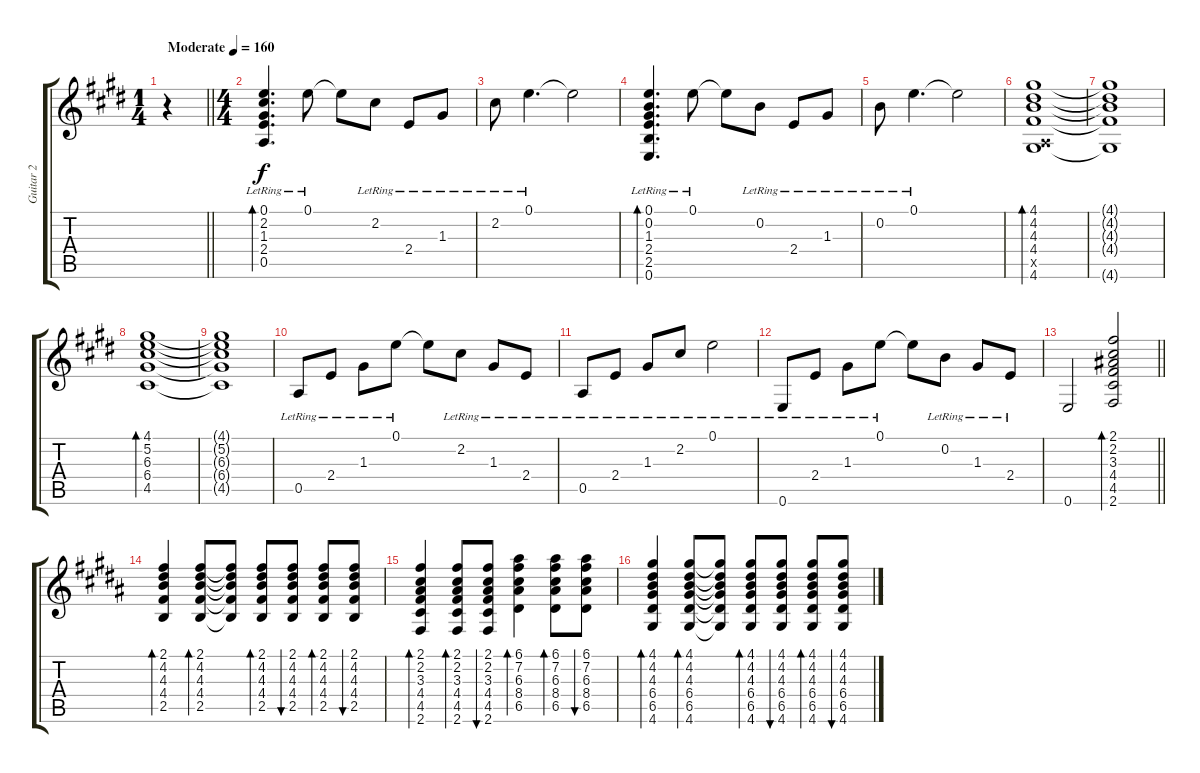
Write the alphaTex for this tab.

\track ("Guitar 2" "Guitar 2") {instrument acousticguitarsteel}
\staff {score tabs}
\tuning (E4 B3 G3 D3 A2 E2) {hide}
\ts (1 4)
\tempo (160 "Moderate")
\clef g2
\barLineRight lightlight
\ks e
r.4{dy f instrument acousticguitarsteel} |
\ts (4 4)
(0.1{lr} 2.2{lr} 1.3{lr} 2.4{lr} 0.5{lr}).4{d bd 120} 0.1{lr}.8 0.1{t}.8 2.2{lr}.8 2.4{lr}.8 1.3{lr}.8 |
2.2{lr}.8 0.1{lr}.4{d} 0.1{t}.2 |
(0.1{lr} 0.2{lr} 1.3{lr} 2.4{lr} 2.5{lr} 0.6{lr}).4{d bd 120} 0.1{lr}.8 0.1{t}.8 0.2{lr}.8 2.4{lr}.8 1.3{lr}.8 |
0.2{lr}.8 0.1{lr}.4{d} 0.1{t}.2 |
(4.1 4.2 4.3 4.4 0.5{x} 4.6).1{bd 120} |
(4.1{t} 4.2{t} 4.3{t} 4.4{t} 4.6{t}).1 |
(4.1 5.2 6.3 6.4 4.5).1{bd 120} |
(4.1{t} 5.2{t} 6.3{t} 6.4{t} 4.5{t}).1 |
0.5{lr}.8 2.4{lr}.8 1.3{lr}.8 0.1{lr}.8 0.1{t}.8 2.2{lr}.8 1.3{lr}.8 2.4{lr}.8 |
0.5{lr}.8 2.4{lr}.8 1.3{lr}.8 2.2{lr}.8 0.1{lr}.2 |
0.6{lr}.8 2.4{lr}.8 1.3{lr}.8 0.1{lr}.8 0.1{t}.8 0.2{lr}.8 1.3{lr}.8 2.4{lr}.8 |
\barLineRight lightlight
0.6.2 (2.1 2.2 3.3 4.4 4.5 2.6).2{bd 120} |
\ks b
(2.1 4.2 4.3 4.4 2.5).4{bd 30} (2.1 4.2 4.3 4.4 2.5).8{bd 30} (2.1{t} 4.2{t} 4.3{t} 4.4{t} 2.5{t}).8 (2.1 4.2 4.3 4.4 2.5).8{bd 30} (2.1 4.2 4.3 4.4 2.5).8{bu 30} (2.1 4.2 4.3 4.4 2.5).8{bd 30} (2.1 4.2 4.3 4.4 2.5).8{bu 30} |
(2.1 2.2 3.3 4.4 4.5 2.6).4{bd 30} (2.1 2.2 3.3 4.4 4.5 2.6).8{bd 30} (2.1 2.2 3.3 4.4 4.5 2.6).8{bu 30} (6.1 7.2 6.3 8.4 6.5).4{bd 30} (6.1 7.2 6.3 8.4 6.5).8{bd 30} (6.1 7.2 6.3 8.4 6.5).8{bu 30} |
(4.1 4.2 4.3 6.4 6.5 4.6).4{bd 30} (4.1 4.2 4.3 6.4 6.5 4.6).8{bd 30} (4.1{t} 4.2{t} 4.3{t} 6.4{t} 6.5{t} 4.6{t}).8 (4.1 4.2 4.3 6.4 6.5 4.6).8{bd 30} (4.1 4.2 4.3 6.4 6.5 4.6).8{bu 30} (4.1 4.2 4.3 6.4 6.5 4.6).8{bd 30} (4.1 4.2 4.3 6.4 6.5 4.6).8{bu 30}
